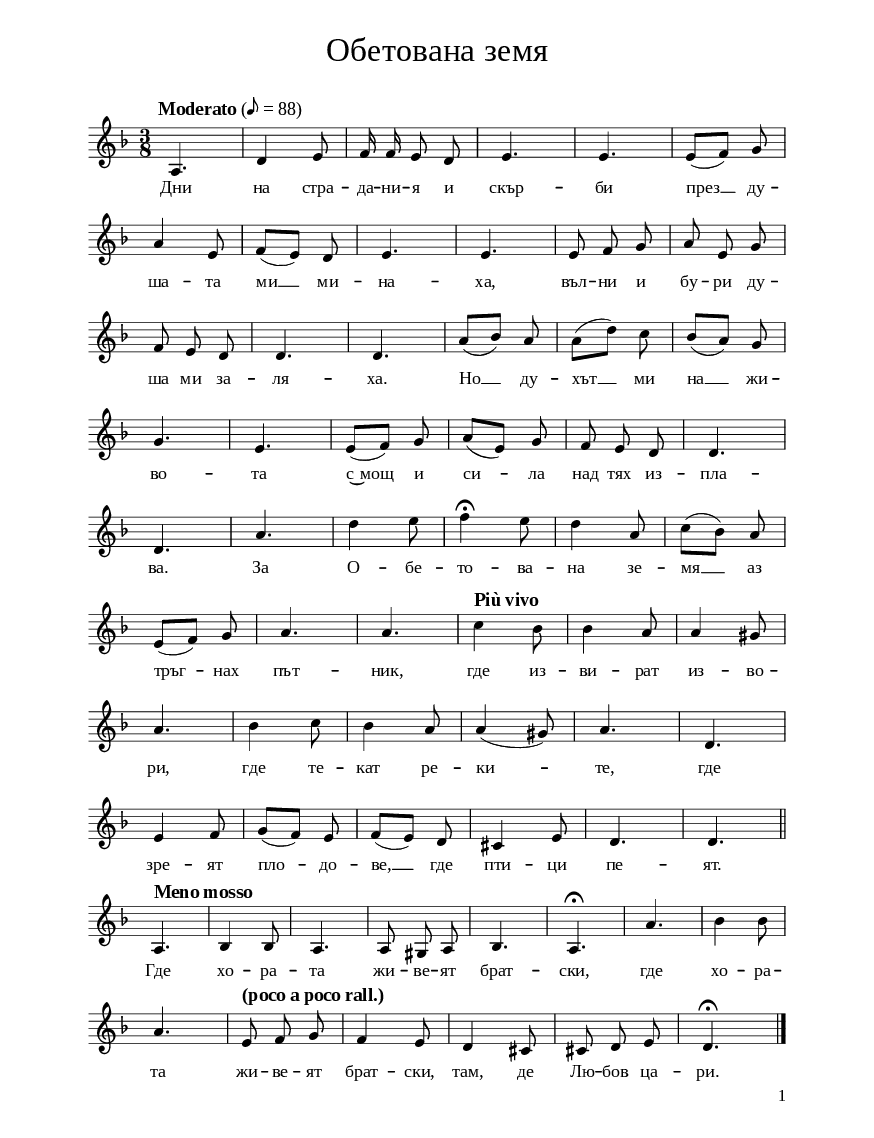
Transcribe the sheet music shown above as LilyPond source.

\version "2.24.3"

\include "include/globals.ily"

\bookpart {
  \label #'ref134
  \tocItem \markup "Обетована земя"
  \paper {
    print-all-headers = ##t
    print-page-number = ##t
    print-first-page-number = ##t

    % put page numbers on the bottom
    oddHeaderMarkup = \markup ""
    evenHeaderMarkup = \markup ""
    oddFooterMarkup = \markup
    \fill-line {
      ""
      \if \should-print-page-number \fromproperty #'page:page-number-string
    }
    evenFooterMarkup = \markup
    \fill-line {
      \if \should-print-page-number \fromproperty #'page:page-number-string
      ""
    }

    left-margin = 1.5\cm
    right-margin = 1.5\cm
    top-margin = 1.6\cm
    bottom-margin = 1.2\cm
    ragged-bottom = ##t % do not spread the staves to fill the whole vertical space

    % change distance between staves
    system-system-spacing =
    #'((basic-distance . 9.5)
       (minimum-distance . 6)
       (padding . 1)
       (stretchability . 12))
  }
  \score {
    \include "include/score-layout.ily"


    \new Voice \relative c' {
      \clef treble
      \key d \minor
      \time 3/8
      \tempoFunc "Moderato" 8 "88"
      \autoBeamOff
      a4. | % 2
      d4  e8 | % 3
      f16  f16  e8  d8 | % 4
      e4. | % 5
      e4. | % 6
      e8 ( [  f8 ) ]  g8 \break | % 7
      a4  e8 | % 8
      f8 ( [  e8 ) ]  d8 | % 9
      e4. |
      e4. | % 11
      e8  f8  g8 | % 12
      a8  e8  g8 \break | % 13
      f8  e8  d8 | % 14
      d4. | % 15
      d4. | % 16
      a'8 ( [  bes8 ) ]  a8 | % 17
      a8 ( [  d8 ) ]  c8 | % 18
      bes8 ( [  a8 ) ]  g8 \break | % 19
      g4. |
      e4. | % 21
      e8 ( [  f8 ) ]  g8 | % 22
      a8 ( [  e8 ) ]  g8 | % 23
      f8  e8  d8 | % 24
      d4. \break | % 25
      d4. | % 26
      a'4. | % 27
      d4  e8 | % 28
      f4 ^\fermata  e8 | % 29
      d4  a8 |
      c8 ( [  bes8 ) ]  a8 \break | % 31
      e8 ( [  f8 ) ]  g8 | % 32
      a4. | % 33
      a4. | % 34
      \tempo "Più vivo" c4 bes8 | % 35
      bes4  a8 | % 36
      a4  gis8 \break | % 37
      a4. | % 38
      bes4  c8 | % 39
      bes4  a8 |
      a4 (  gis8 ) | % 41
      a4. | % 42
      d,4. \break | % 43
      e4  f8 | % 44
      g8 ( [  f8 ) ]  e8 | % 45
      f8 ( [  e8 ) ]  d8 | % 46
      cis4  e8 | % 47
      d4. | % 48
      d4. \break | \bar "||" % 49
      \tempo "Meno mosso" a4. |
      bes4  bes8 | % 51
      a4. | % 52
      a8  gis8  a8 | % 53
      bes4. | % 54
      a4. ^\fermata | % 55
      a'4. | % 56
      bes4  bes8 \break | % 57
      a4. | % 58
      \tempo "(poco a poco rall.)" e8 f8
      g8 | % 59
      f4  e8 |
      d4  cis8 | % 61
      cis8  d8  e8 | % 62
      d4. ^\fermata \bar "|."
    }

    \addlyrics {
      Дни на стра -- да -- ни -- я и
      скър -- би през __  ду -- ша -- та
      ми __  ми -- на -- ха, въл -- ни и
      бу -- ри ду -- ша ми за -- ля -- ха.
      Но __   ду -- хът __  ми на __ жи
      -- во -- та с~мощ  и си -- ла
      над тях из -- пла -- ва. За О --
      бе -- то -- ва -- на зе -- мя __  аз
      тръг -- нах път -- ник, где из
      -- ви -- рат из -- во -- ри, где те --
      кат ре -- ки -- те, где зре --
      ят пло -- до -- ве, __ где пти
      -- ци пе -- ят. Где хо -- ра -- та
      жи -- ве -- ят брат -- ски, где хо
      -- ра -- та жи -- ве -- ят брат --
      ски, там, де Лю -- бов ца -- ри.}

      \header {
        title = \titleFunc "Обетована земя" "Obetovana zemja"
      }

      \midi{}

    } % score


  } % bookpart
